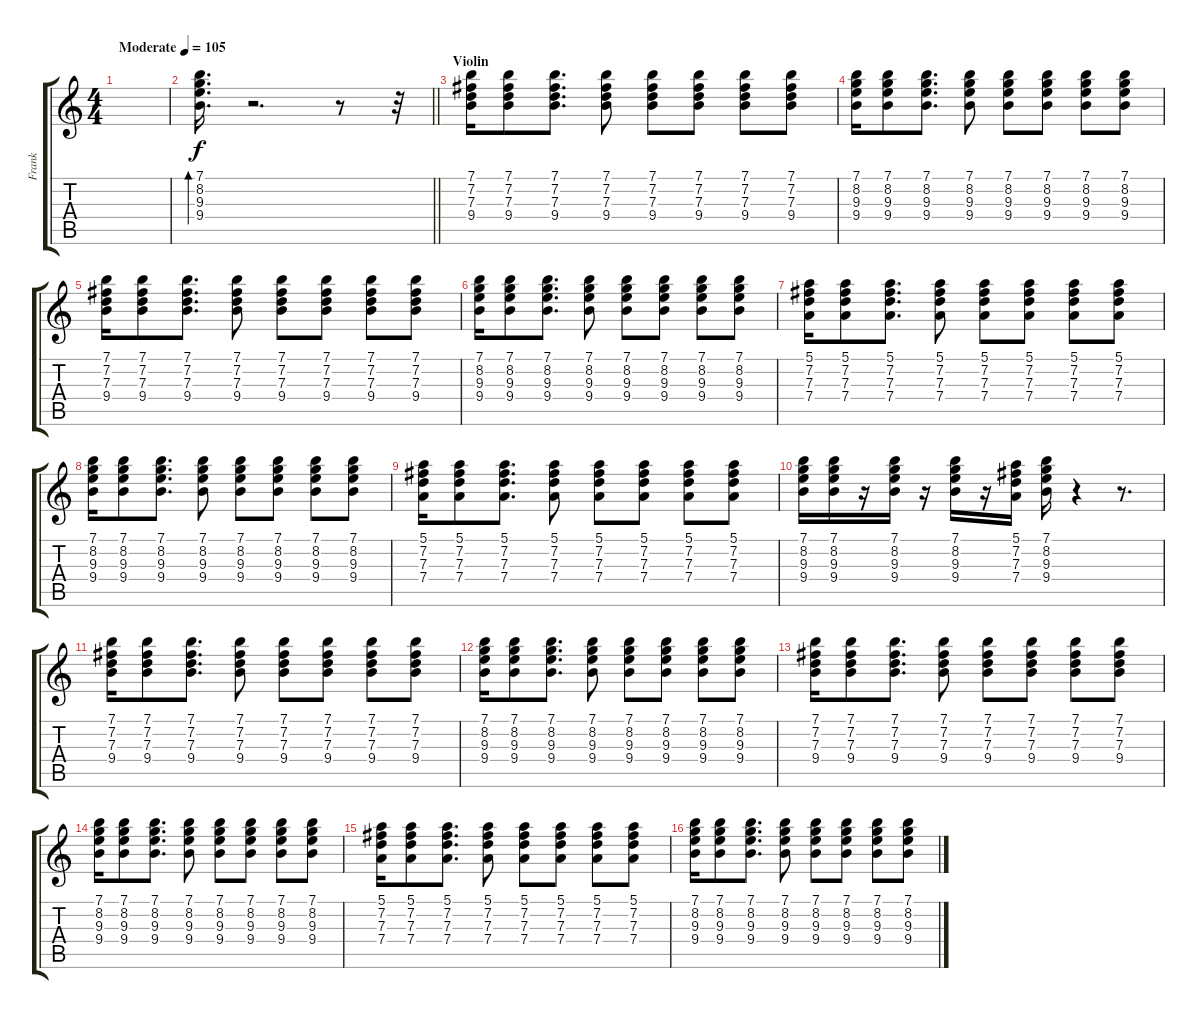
\track ("Frank" "Frank") {instrument acousticguitarsteel}
\staff {score tabs}
\tuning (E4 B3 G3 D3 A2 E2) {hide}
\ts (4 4)
\tempo (105 "Moderate")
\clef g2
\ks c
|
\barLineRight lightlight
(7.1 8.2 9.3 9.4).16{d bd 30} r.2{d} r.8 r.32 |
\section ("" "Violin")
(7.1 7.2 7.3 9.4).16 (7.1 7.2 7.3 9.4).8 (7.1 7.2 7.3 9.4).8{d} (7.1 7.2 7.3 9.4).8 (7.1 7.2 7.3 9.4).8 (7.1 7.2 7.3 9.4).8 (7.1 7.2 7.3 9.4).8 (7.1 7.2 7.3 9.4).8 |
(7.1 8.2 9.3 9.4).16 (7.1 8.2 9.3 9.4).8 (7.1 8.2 9.3 9.4).8{d} (7.1 8.2 9.3 9.4).8 (7.1 8.2 9.3 9.4).8 (7.1 8.2 9.3 9.4).8 (7.1 8.2 9.3 9.4).8 (7.1 8.2 9.3 9.4).8 |
(7.1 7.2 7.3 9.4).16 (7.1 7.2 7.3 9.4).8 (7.1 7.2 7.3 9.4).8{d} (7.1 7.2 7.3 9.4).8 (7.1 7.2 7.3 9.4).8 (7.1 7.2 7.3 9.4).8 (7.1 7.2 7.3 9.4).8 (7.1 7.2 7.3 9.4).8 |
(7.1 8.2 9.3 9.4).16 (7.1 8.2 9.3 9.4).8 (7.1 8.2 9.3 9.4).8{d} (7.1 8.2 9.3 9.4).8 (7.1 8.2 9.3 9.4).8 (7.1 8.2 9.3 9.4).8 (7.1 8.2 9.3 9.4).8 (7.1 8.2 9.3 9.4).8 |
(5.1 7.2 7.3 7.4).16 (5.1 7.2 7.3 7.4).8 (5.1 7.2 7.3 7.4).8{d} (5.1 7.2 7.3 7.4).8 (5.1 7.2 7.3 7.4).8 (5.1 7.2 7.3 7.4).8 (5.1 7.2 7.3 7.4).8 (5.1 7.2 7.3 7.4).8 |
(7.1 8.2 9.3 9.4).16 (7.1 8.2 9.3 9.4).8 (7.1 8.2 9.3 9.4).8{d} (7.1 8.2 9.3 9.4).8 (7.1 8.2 9.3 9.4).8 (7.1 8.2 9.3 9.4).8 (7.1 8.2 9.3 9.4).8 (7.1 8.2 9.3 9.4).8 |
(5.1 7.2 7.3 7.4).16 (5.1 7.2 7.3 7.4).8 (5.1 7.2 7.3 7.4).8{d} (5.1 7.2 7.3 7.4).8 (5.1 7.2 7.3 7.4).8 (5.1 7.2 7.3 7.4).8 (5.1 7.2 7.3 7.4).8 (5.1 7.2 7.3 7.4).8 |
(7.1 8.2 9.3 9.4).16 (7.1 8.2 9.3 9.4).16 r.16 (7.1 8.2 9.3 9.4).16 r.16 (7.1 8.2 9.3 9.4).16 r.16 (5.1 7.2 7.3 7.4).16 (7.1 8.2 9.3 9.4).16 r.4 r.8{d} |
(7.1 7.2 7.3 9.4).16 (7.1 7.2 7.3 9.4).8 (7.1 7.2 7.3 9.4).8{d} (7.1 7.2 7.3 9.4).8 (7.1 7.2 7.3 9.4).8 (7.1 7.2 7.3 9.4).8 (7.1 7.2 7.3 9.4).8 (7.1 7.2 7.3 9.4).8 |
(7.1 8.2 9.3 9.4).16 (7.1 8.2 9.3 9.4).8 (7.1 8.2 9.3 9.4).8{d} (7.1 8.2 9.3 9.4).8 (7.1 8.2 9.3 9.4).8 (7.1 8.2 9.3 9.4).8 (7.1 8.2 9.3 9.4).8 (7.1 8.2 9.3 9.4).8 |
(7.1 7.2 7.3 9.4).16 (7.1 7.2 7.3 9.4).8 (7.1 7.2 7.3 9.4).8{d} (7.1 7.2 7.3 9.4).8 (7.1 7.2 7.3 9.4).8 (7.1 7.2 7.3 9.4).8 (7.1 7.2 7.3 9.4).8 (7.1 7.2 7.3 9.4).8 |
(7.1 8.2 9.3 9.4).16 (7.1 8.2 9.3 9.4).8 (7.1 8.2 9.3 9.4).8{d} (7.1 8.2 9.3 9.4).8 (7.1 8.2 9.3 9.4).8 (7.1 8.2 9.3 9.4).8 (7.1 8.2 9.3 9.4).8 (7.1 8.2 9.3 9.4).8 |
(5.1 7.2 7.3 7.4).16 (5.1 7.2 7.3 7.4).8 (5.1 7.2 7.3 7.4).8{d} (5.1 7.2 7.3 7.4).8 (5.1 7.2 7.3 7.4).8 (5.1 7.2 7.3 7.4).8 (5.1 7.2 7.3 7.4).8 (5.1 7.2 7.3 7.4).8 |
(7.1 8.2 9.3 9.4).16 (7.1 8.2 9.3 9.4).8 (7.1 8.2 9.3 9.4).8{d} (7.1 8.2 9.3 9.4).8 (7.1 8.2 9.3 9.4).8 (7.1 8.2 9.3 9.4).8 (7.1 8.2 9.3 9.4).8 (7.1 8.2 9.3 9.4).8
